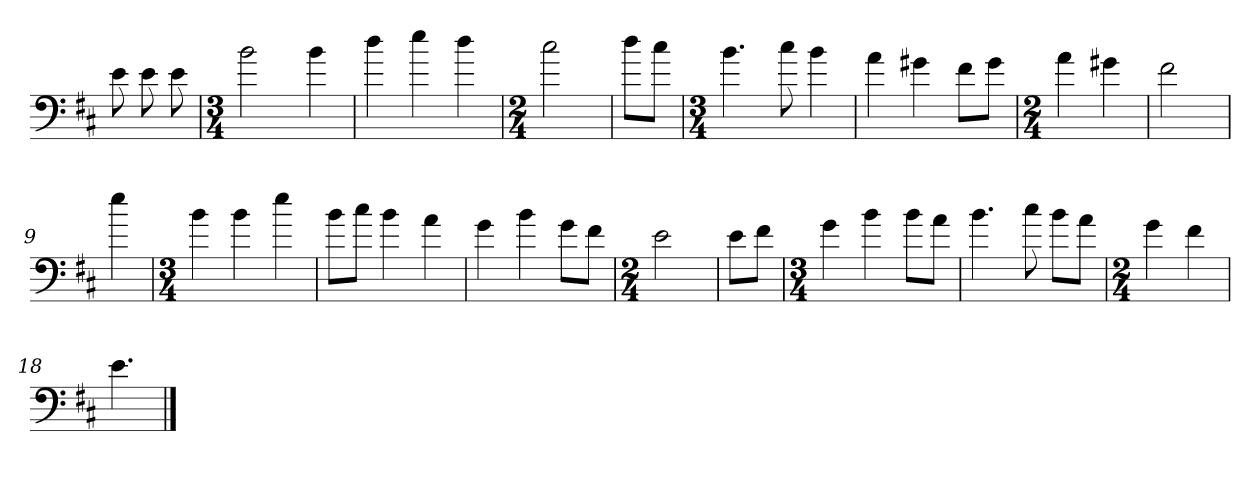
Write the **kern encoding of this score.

**kern
*part1
*staff1
*clefF4
*k[f#c#]
=
8e
8e
8e
=1
*M3/4
2b
4b
=2
4dd
4ee
4dd
=3
*M2/4
2cc#
=4
8dd\L
8cc#\J
=5
*M3/4
4.b
8cc#
4b
=6
4a
4g#X
8f#\L
8g#\J
=7
*M2/4
4a
4g#X
=8
2f#
=9
4ee
=10
*M3/4
4b
4b
4ee
=11
8b\L
8cc#\J
4b
4a
=12
4g
4b
8g\L
8f#\J
=13
*M2/4
2e
=14
8e\L
8f#\J
=15
*M3/4
4g
4b
8b\L
8a\J
=16
4.b
8cc#
8b\L
8a\J
=17
*M2/4
4g
4f#
=18
4.e
==
*-
